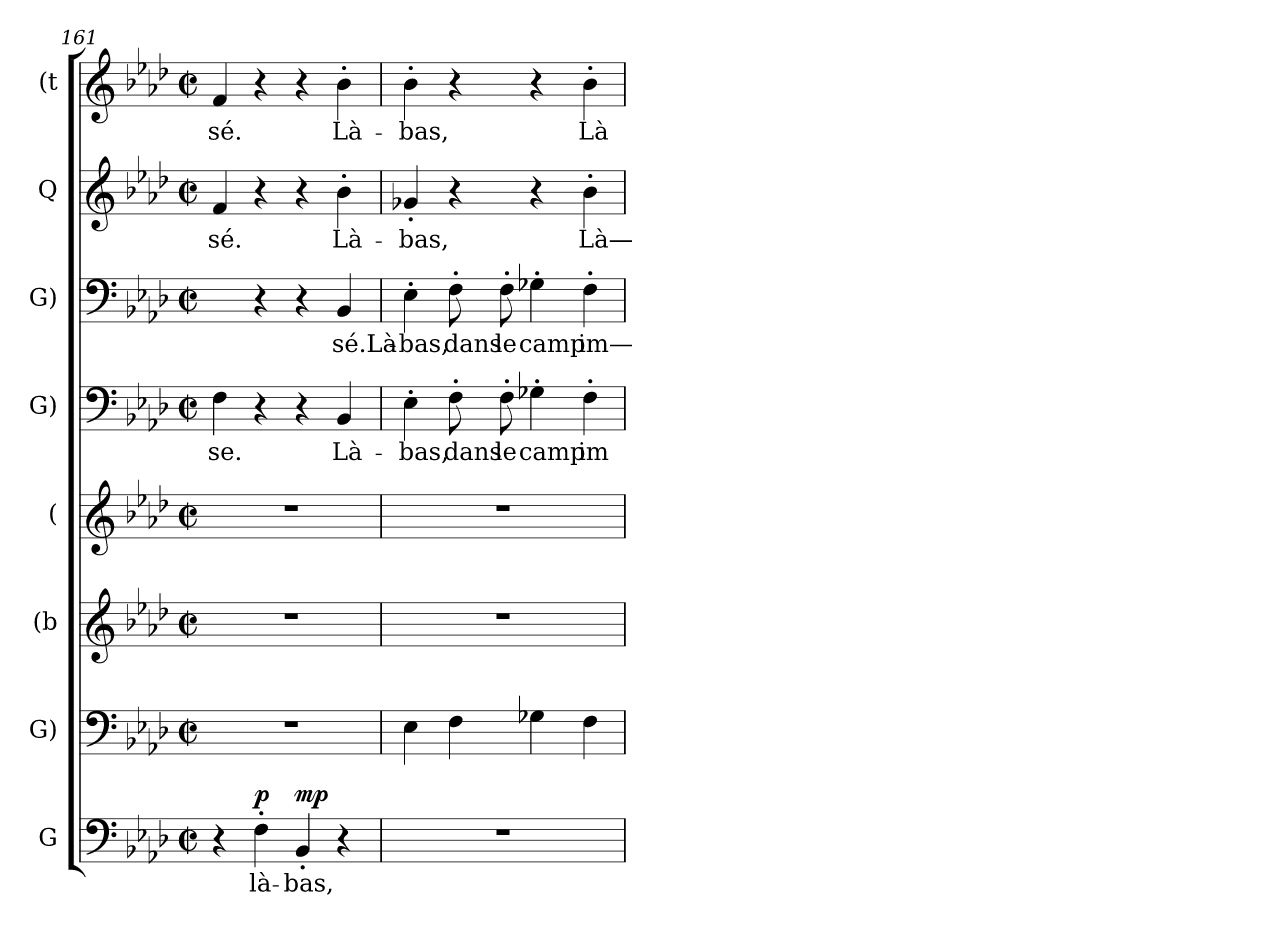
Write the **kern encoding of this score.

**kern	**text	**dynam	**kern	**kern	**kern	**kern	**text	**kern	**text	**kern	**text	**kern	**text
*part8	*part8	*part8	*part7	*part6	*part5	*part4	*part4	*part3	*part3	*part2	*part2	*part1	*part1
*staff8	*staff8	*staff8	*staff7	*staff6	*staff5	*staff4	*staff4	*staff3	*staff3	*staff2	*staff2	*staff1	*staff1
*I"G	*	*	*I"G)	*I"(b	*I"(	*I"G)	*	*I"G)	*	*I"Q	*	*I"(t	*
*clefF4	*	*	*clefF4	*clefG2	*clefG2	*clefF4	*	*clefF4	*	*clefG2	*	*clefG2	*
*k[b-e-a-d-]	*	*	*k[b-e-a-d-]	*k[b-e-a-d-]	*k[b-e-a-d-]	*k[b-e-a-d-]	*	*k[b-e-a-d-]	*	*k[b-e-a-d-]	*	*k[b-e-a-d-]	*
*M2/2	*	*	*M2/2	*M2/2	*M2/2	*M2/2	*	*M2/2	*	*M2/2	*	*M2/2	*
*met(c|)	*	*	*met(c|)	*met(c|)	*met(c|)	*met(c|)	*	*met(c|)	*	*met(c|)	*	*met(c|)	*
=161	=161	=161	=161	=161	=161	=161	=161	=161	=161	=161	=161	=161	=161
4r	.	.	1r	1r	1r	4Fi\	se.	4ryy	.	4fi/	sé.	4fi/	sé.
!	!	!LO:DY:a	!	!	!	!	!	!	!	!	!	!	!
4F'>i\	là-	p	.	.	.	4r	.	4r	.	4r	.	4r	.
!	!	!LO:DY:a	!	!	!	!	!	!	!	!	!	!	!
4BB-'<i/	bas,	mp	.	.	.	4r	.	4r	.	4r	.	4r	.
4r	.	.	.	.	.	4BB-i/	Là-	4BB-i/	sé.Là-	4b-'>i\	Là-	4b-'>i\	Là-
=162	=162	=162	=162	=162	=162	=162	=162	=162	=162	=162	=162	=162	=162
1r	.	.	4E-i\	1r	1r	4E-'>i\	bas,	4E-'>i\	bas,	4g-X'<i/	bas,	4b-'>i\	bas,
.	.	.	4Fi\	.	.	8F'>i\	dans	8F'>i\	dans	4r	.	4r	.
.	.	.	.	.	.	8F'>i\	le	8F'>i\	le	.	.	.	.
.	.	.	4G-Xi\	.	.	4G-X'>i\	camp	4G-X'>i\	camp	4r	.	4r	.
.	.	.	4Fi\	.	.	4F'>i\	im-	4F'>i\	im—	4b-'>i\	Là—	4b-'>i\	Là-
=	=	=	=	=	=	=	=	=	=	=	=	=	=
*-	*-	*-	*-	*-	*-	*-	*-	*-	*-	*-	*-	*-	*-
